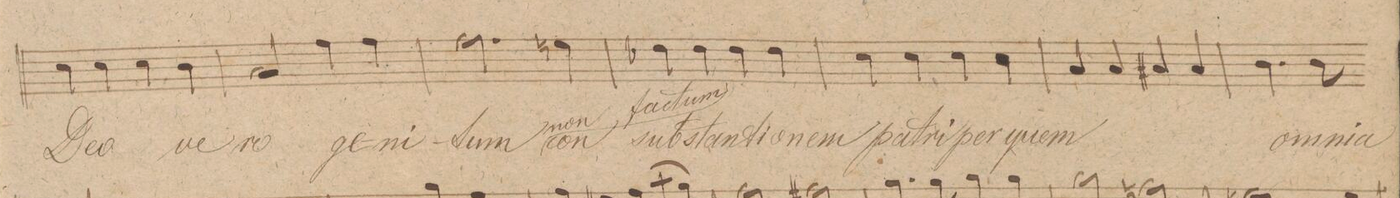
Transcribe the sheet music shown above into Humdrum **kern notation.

**kern	**text	**dynam
*I"Canto.	*	*
*clefC1	*	*
*k[]	*	*
*met(c)	*	*
*M2/2	*	*
4a\	De-	.
4a\	-o	.
4a\	ve-	.
4g\	.	.
=42	=42	=42
2f/	-ro	.
4dd\	ge-	.
4dd\	-ni-	.
=43	=43	=43
2.dd\	-tum	.
4ccn\	non	.
=44	=44	=44
4b-X\	fa-	.
4b-\	-ctum	.
4b-\	con-	.
4b-\	-sub-	.
=45	=45	=45
4a\	-stan-	.
4a\	-ti-	.
4a\	-o-	.
4g\	-nem	.
=46	=46	=46
4f/	pa-	.
4f/	-tri	.
4f#X/	per	.
4f#/	quem	.
=47	=47	=47
4.g\	o-	.
8g\	-mni-	.
*-	*-	*-
